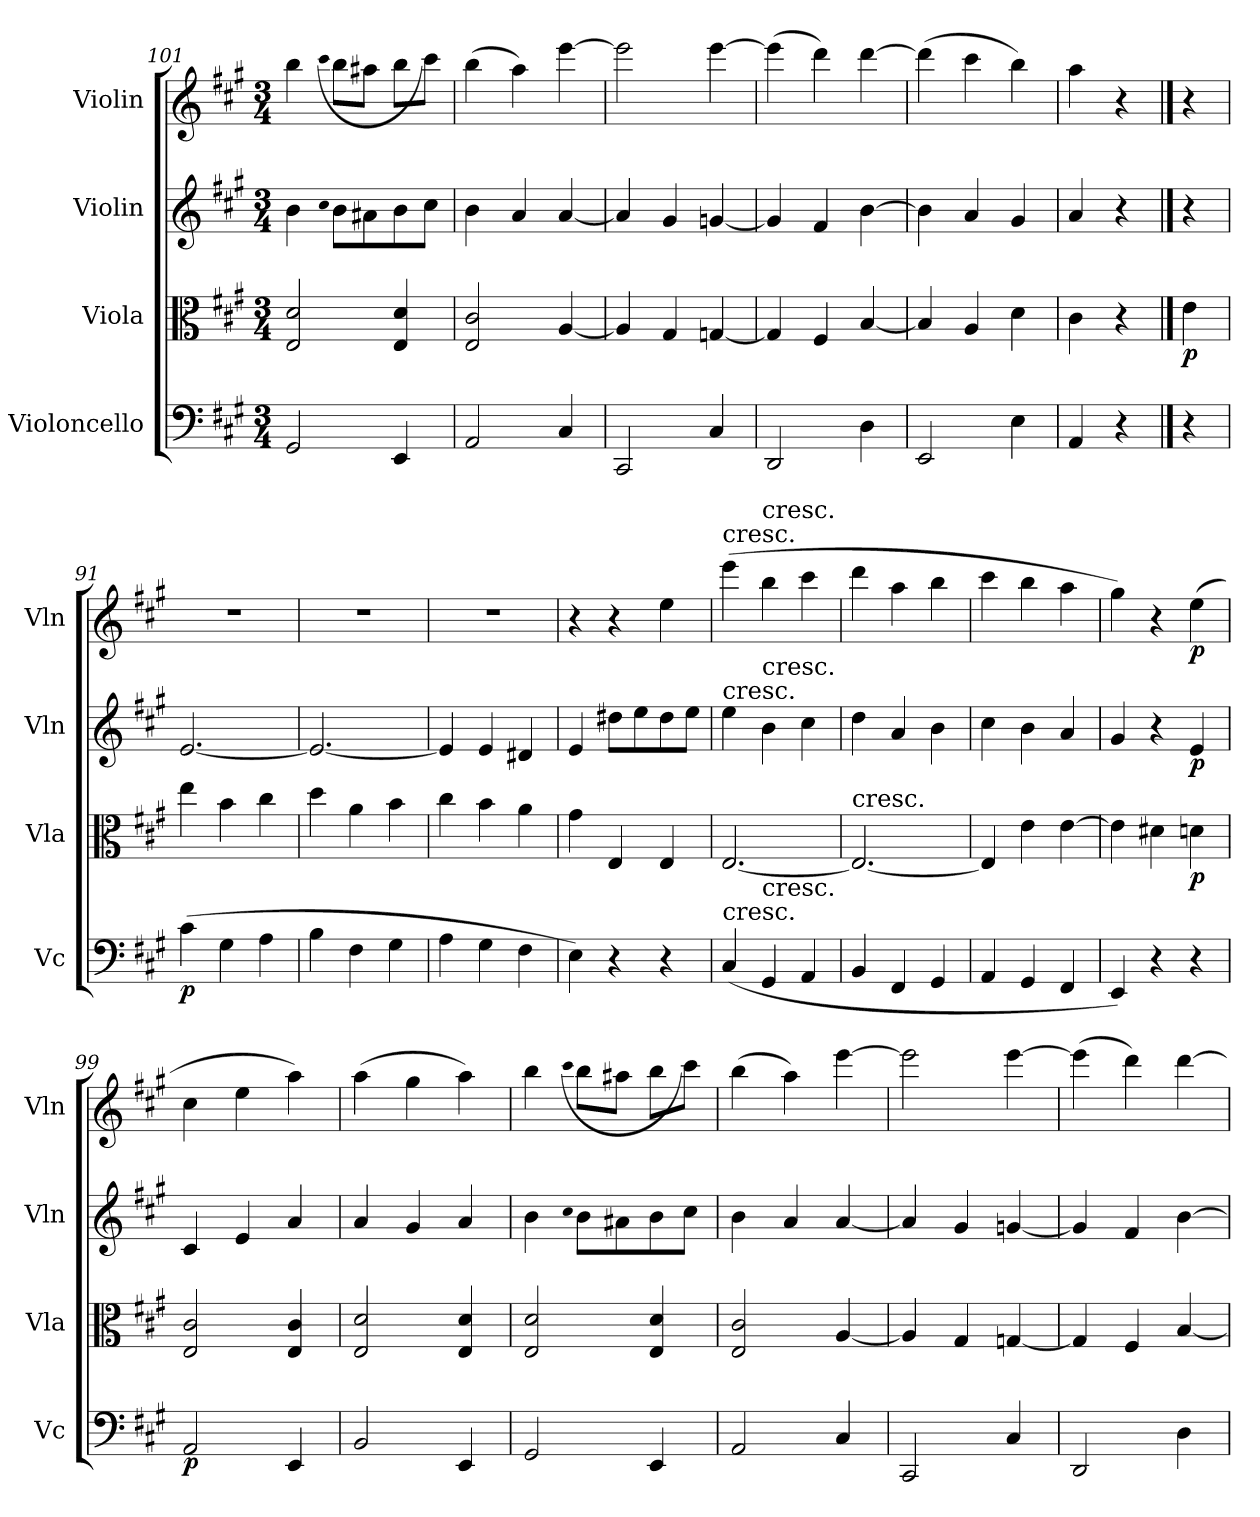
**kern	**dynam	**kern	**dynam	**kern	**dynam	**kern	**dynam
*part4	*part4	*part3	*part3	*part2	*part2	*part1	*part1
*staff4	*staff4	*staff3	*staff3	*staff2	*staff2	*staff1	*staff1
*I"Violoncello	*	*I"Viola	*	*I"Violin	*	*I"Violin	*
*I'Vc	*	*I'Vla	*	*I'Vln	*	*I'Vln	*
*clefF4	*	*clefC3	*	*clefG2	*	*clefG2	*
*k[f#c#g#]	*	*k[f#c#g#]	*	*k[f#c#g#]	*	*k[f#c#g#]	*
*A:	*	*A:	*	*A:	*	*A:	*
*M3/4	*	*M3/4	*	*M3/4	*	*M3/4	*
=101	=101	=101	=101	=101	=101	=101	=101
2GG#/	.	2E/ 2d/	.	4b\	.	4bb\	.
.	.	.	.	qcc#	.	(qccc#	.
.	.	.	.	8b\L	.	8bb\L	.
.	.	.	.	8a#X\	.	8aa#X\J	.
4EE/	.	4E/ 4d/	.	8b\	.	8bb\L	.
.	.	.	.	8cc#\J	.	8ccc#\J)	.
=102	=102	=102	=102	=102	=102	=102	=102
2AA/	.	2E/ 2c#/	.	4b\	.	(4bb\	.
.	.	.	.	4a/	.	4aa\)	.
4C#/	.	[4A/	.	[4a/	.	[4eee\	.
=103	=103	=103	=103	=103	=103	=103	=103
2CC#/	.	4A/]	.	4a/]	.	2eee\]	.
.	.	4G#/	.	4g#/	.	.	.
4C#/	.	[4Gn/	.	[4gn/	.	[4eee\	.
=104	=104	=104	=104	=104	=104	=104	=104
2DD/	.	4G/]	.	4g/]	.	(4eee\]	.
.	.	4F#/	.	4f#/	.	4ddd\)	.
4D\	.	[4B/	.	[4b\	.	[4ddd\	.
=105	=105	=105	=105	=105	=105	=105	=105
2EE/	.	4B/]	.	4b\]	.	(4ddd\]	.
.	.	4A/	.	4a/	.	4ccc#\	.
4E\	.	4d\	.	4g#/	.	4bb\)	.
=106	=106	=106	=106	=106	=106	=106	=106
4AA/	.	4c#\	.	4a/	.	4aa\	.
4r	.	4r	.	4r	.	4r	.
==	==	==	==	==	==	==	==
4r	.	4e\	p	4r	.	4r	.
=91	=91	=91	=91	=91	=91	=91	=91
(4c#\	p	4ee\	.	[2.e/	.	2.r	.
4G#\	.	4b\	.	.	.	.	.
4A\	.	4cc#\	.	.	.	.	.
=92	=92	=92	=92	=92	=92	=92	=92
4B\	.	4dd\	.	2.e/_	.	2.r	.
4F#\	.	4a\	.	.	.	.	.
4G#\	.	4b\	.	.	.	.	.
=93	=93	=93	=93	=93	=93	=93	=93
4A\	.	4cc#\	.	4e/]	.	2.r	.
4G#\	.	4b\	.	4e/	.	.	.
4F#\	.	4a\	.	4d#X/	.	.	.
=94	=94	=94	=94	=94	=94	=94	=94
4E\)	.	4g#\	.	4e/	.	4r	.
4r	.	4E/	.	8dd#X\L	.	4r	.
.	.	.	.	8ee\	.	.	.
4r	.	4E/	.	8dd#\	.	4ee\	.
.	.	.	.	8ee\J	.	.	.
=95	=95	=95	=95	=95	=95	=95	=95
!	!	!	!	!	!	!LO:TX:t=cresc.	!
!	!	!	!	!LO:TX:t=cresc.	!	!	!
!LO:TX:t=cresc.	!	!	!	!	!	!	!
(4C#/	.	[2.E/	.	4ee\	.	(4eee\	.
!	!	!	!	!	!	!LO:TX:t=cresc.	!
!	!	!	!	!LO:TX:t=cresc.	!	!	!
!LO:TX:t=cresc.	!	!	!	!	!	!	!
4GG#/	.	.	.	4b\	.	4bb\	.
4AA/	.	.	.	4cc#\	.	4ccc#\	.
=96	=96	=96	=96	=96	=96	=96	=96
!	!	!LO:TX:t=cresc.	!	!	!	!	!
4BB/	.	2.E/_	.	4dd\	.	4ddd\	.
4FF#/	.	.	.	4a/	.	4aa\	.
4GG#/	.	.	.	4b\	.	4bb\	.
=97	=97	=97	=97	=97	=97	=97	=97
4AA/	.	4E/]	.	4cc#\	.	4ccc#\	.
4GG#/	.	4e\	.	4b\	.	4bb\	.
4FF#/	.	[4e\	.	4a/	.	4aa\	.
=98	=98	=98	=98	=98	=98	=98	=98
4EE/)	.	4e\]	.	4g#/	.	4gg#\)	.
4r	.	4d#X\	.	4r	.	4r	.
4r	.	4dn\	p	4e/	p	(4ee\	p
=99	=99	=99	=99	=99	=99	=99	=99
2AA/	p	2E/ 2c#/	.	4c#/	.	4cc#\	.
.	.	.	.	4e/	.	4ee\	.
4EE/	.	4E/ 4c#/	.	4a/	.	4aa\)	.
=100	=100	=100	=100	=100	=100	=100	=100
2BB/	.	2E/ 2d/	.	4a/	.	(4aa\	.
.	.	.	.	4g#/	.	4gg#\	.
4EE/	.	4E/ 4d/	.	4a/	.	4aa\)	.
=101	=101	=101	=101	=101	=101	=101	=101
2GG#/	.	2E/ 2d/	.	4b\	.	4bb\	.
.	.	.	.	qcc#	.	(qccc#	.
.	.	.	.	8b\L	.	8bb\L	.
.	.	.	.	8a#X\	.	8aa#X\J	.
4EE/	.	4E/ 4d/	.	8b\	.	8bb\L	.
.	.	.	.	8cc#\J	.	8ccc#\J)	.
=102	=102	=102	=102	=102	=102	=102	=102
2AA/	.	2E/ 2c#/	.	4b\	.	(4bb\	.
.	.	.	.	4a/	.	4aa\)	.
4C#/	.	[4A/	.	[4a/	.	[4eee\	.
=103	=103	=103	=103	=103	=103	=103	=103
2CC#/	.	4A/]	.	4a/]	.	2eee\]	.
.	.	4G#/	.	4g#/	.	.	.
4C#/	.	[4Gn/	.	[4gn/	.	[4eee\	.
=104	=104	=104	=104	=104	=104	=104	=104
2DD/	.	4G/]	.	4g/]	.	(4eee\]	.
.	.	4F#/	.	4f#/	.	4ddd\)	.
4D\	.	[4B/	.	[4b\	.	[4ddd\	.
=	=	=	=	=	=	=	=
*-	*-	*-	*-	*-	*-	*-	*-
